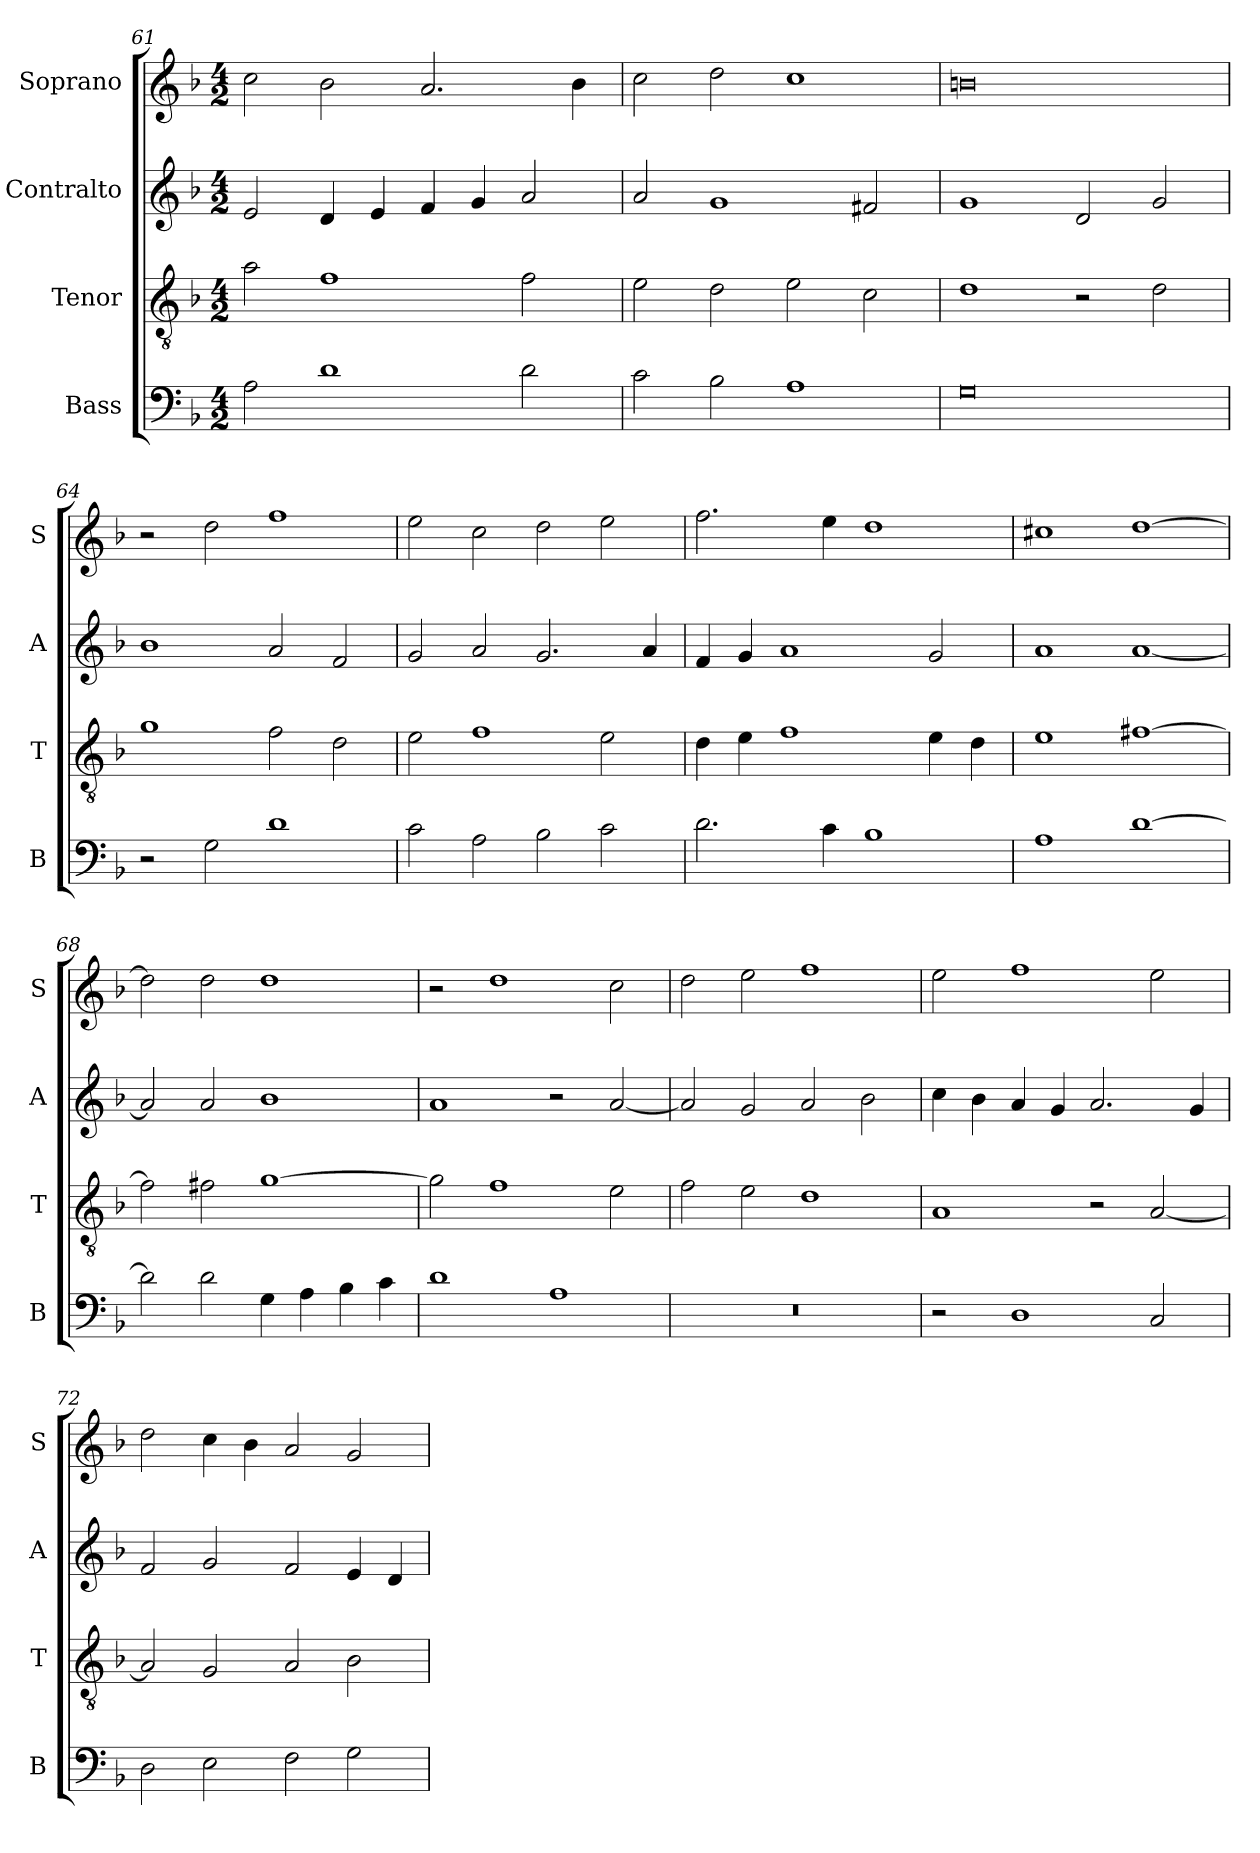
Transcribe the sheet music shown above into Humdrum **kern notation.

**kern	**kern	**kern	**kern
*part4	*part3	*part2	*part1
*staff4	*staff3	*staff2	*staff1
*I"Bass	*I"Tenor	*I"Contralto	*I"Soprano
*I'B	*I'T	*I'A	*I'S
*clefF4	*clefGv2	*clefG2	*clefG2
*k[b-]	*k[b-]	*k[b-]	*k[b-]
*G:dor	*G:dor	*G:dor	*G:dor
*M4/2	*M4/2	*M4/2	*M4/2
=61	=61	=61	=61
2A	2a	2e	2cc
1d	1f	4d	2b-
.	.	4e	.
.	.	4f	2.a
.	.	4g	.
2d	2f	2a	.
.	.	.	4b-
=62	=62	=62	=62
2c	2e	2a	2cc
2B-	2d	1g	2dd
1A	2e	.	1cc
.	2c	2f#X	.
=63	=63	=63	=63
0G	1d	1g	0bn
.	2r	2d	.
.	2d	2g	.
=64	=64	=64	=64
2r	1g	1b-	2r
2G	.	.	2dd
1d	2f	2a	1ff
.	2d	2f	.
=65	=65	=65	=65
2c	2e	2g	2ee
2A	1f	2a	2cc
2B-	.	2.g	2dd
2c	2e	.	2ee
.	.	4a	.
=66	=66	=66	=66
2.d	4d	4f	2.ff
.	4e	4g	.
.	1f	1a	.
4c	.	.	4ee
1B-	.	.	1dd
.	4e	2g	.
.	4d	.	.
=67	=67	=67	=67
1A	1e	1a	1cc#X
[1d	[1f#X	[1a	[1dd
=68	=68	=68	=68
2d]	2f#]	2a]	2dd]
2d	2f#X	2a	2dd
4G	[1g	1b-	1dd
4A	.	.	.
4B-	.	.	.
4c	.	.	.
=69	=69	=69	=69
1d	2g]	1a	2r
.	1f	.	1dd
1A	.	2r	.
.	2e	[2a	2cc
=70	=70	=70	=70
0r	2f	2a]	2dd
.	2e	2g	2ee
.	1d	2a	1ff
.	.	2b-	.
=71	=71	=71	=71
2r	1A	4cc	2ee
.	.	4b-	.
1D	.	4a	1ff
.	.	4g	.
.	2r	2.a	.
2C	[2A	.	2ee
.	.	4g	.
=72	=72	=72	=72
2D	2A]	2f	2dd
2E	2G	2g	4cc
.	.	.	4b-
2F	2A	2f	2a
2G	2B-	4e	2g
.	.	4d	.
=	=	=	=
*-	*-	*-	*-
